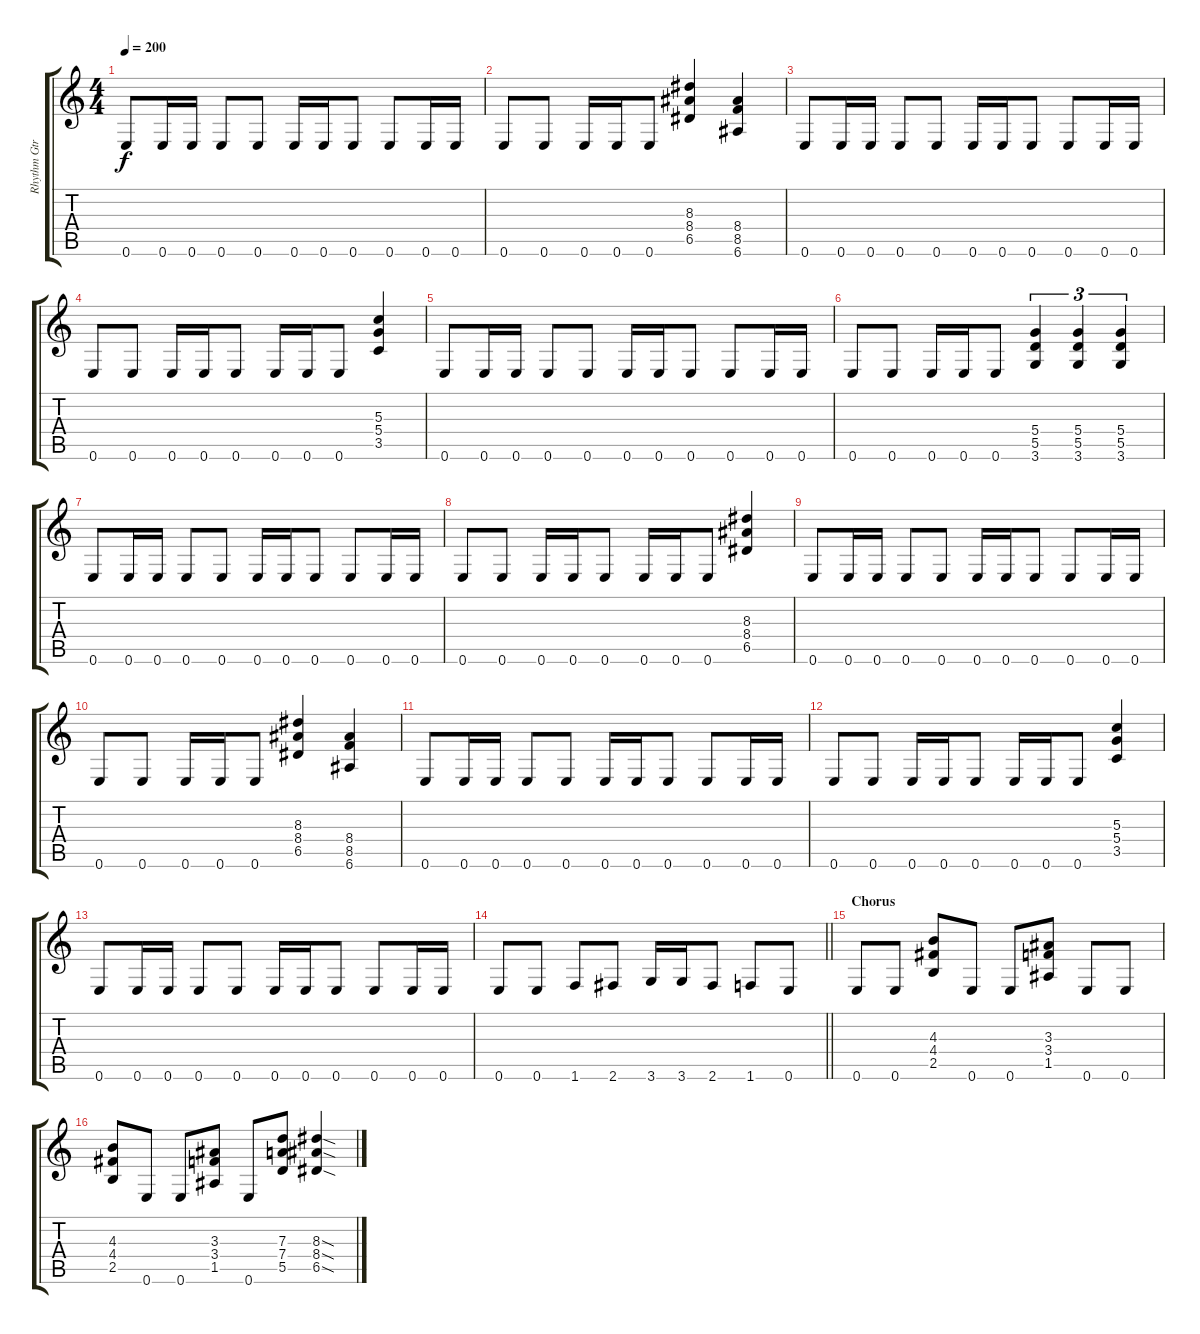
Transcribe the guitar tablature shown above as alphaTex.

\track ("Rhythm Gtr. I" "Rhythm Gtr") {instrument overdrivenguitar}
\staff {score tabs}
\tuning (E4 B3 G3 D3 A2 E2) {hide}
\ts (4 4)
\tempo 200
\clef g2
\ks c
0.6.8{dy f} 0.6.16 0.6.16 0.6.8 0.6.8 0.6.16 0.6.16 0.6.8 0.6.8 0.6.16 0.6.16 |
0.6.8 0.6.8 0.6.16 0.6.16 0.6.8 (8.3 8.4 6.5).4 (8.4 8.5 6.6).4 |
0.6.8 0.6.16 0.6.16 0.6.8 0.6.8 0.6.16 0.6.16 0.6.8 0.6.8 0.6.16 0.6.16 |
0.6.8 0.6.8 0.6.16 0.6.16 0.6.8 0.6.16 0.6.16 0.6.8 (5.3 5.4 3.5).4 |
0.6.8 0.6.16 0.6.16 0.6.8 0.6.8 0.6.16 0.6.16 0.6.8 0.6.8 0.6.16 0.6.16 |
0.6.8 0.6.8 0.6.16 0.6.16 0.6.8 (5.4 5.5 3.6).4{tu (3 2)} (5.4 5.5 3.6).4{tu (3 2)} (5.4 5.5 3.6).4{tu (3 2)} |
0.6.8 0.6.16 0.6.16 0.6.8 0.6.8 0.6.16 0.6.16 0.6.8 0.6.8 0.6.16 0.6.16 |
0.6.8 0.6.8 0.6.16 0.6.16 0.6.8 0.6.16 0.6.16 0.6.8 (8.3 8.4 6.5).4 |
0.6.8 0.6.16 0.6.16 0.6.8 0.6.8 0.6.16 0.6.16 0.6.8 0.6.8 0.6.16 0.6.16 |
0.6.8 0.6.8 0.6.16 0.6.16 0.6.8 (8.3 8.4 6.5).4 (8.4 8.5 6.6).4 |
0.6.8 0.6.16 0.6.16 0.6.8 0.6.8 0.6.16 0.6.16 0.6.8 0.6.8 0.6.16 0.6.16 |
0.6.8 0.6.8 0.6.16 0.6.16 0.6.8 0.6.16 0.6.16 0.6.8 (5.3 5.4 3.5).4 |
0.6.8 0.6.16 0.6.16 0.6.8 0.6.8 0.6.16 0.6.16 0.6.8 0.6.8 0.6.16 0.6.16 |
\barLineRight lightlight
0.6.8 0.6.8 1.6.8 2.6.8 3.6.16 3.6.16 2.6.8 1.6.8 0.6.8 |
\section ("" "Chorus")
0.6.8 0.6.8 (4.3 4.4 2.5).8 0.6.8 0.6.8 (3.3 3.4 1.5).8 0.6.8 0.6.8 |
(4.3 4.4 2.5).8 0.6.8 0.6.8 (3.3 3.4 1.5).8 0.6.8 (7.3 7.4 5.5).8 (8.3{sod} 8.4{sod} 6.5{sod}).4
